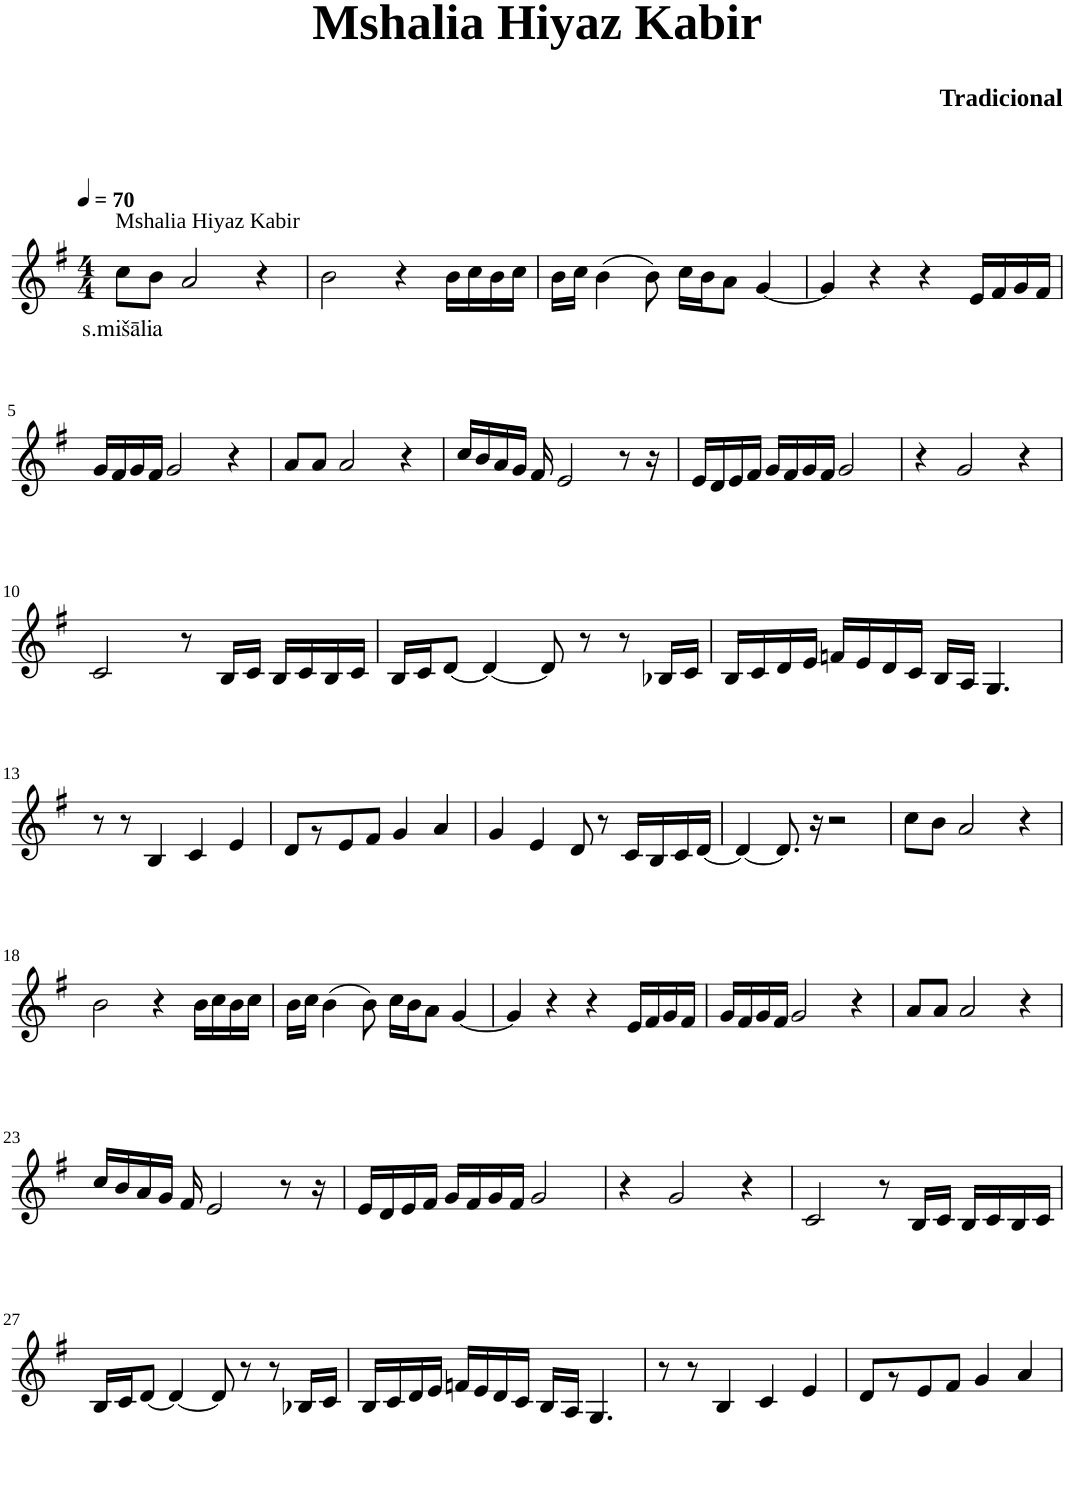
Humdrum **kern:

**kern	**text
*part1	*part1
*staff1	*staff1
*I"Violin	*
*clefG2	*
*k[f#]	*
*G:	*
*M4/4	*
*MM70	*
=1	=1
!LO:TX:a:t=Mshalia Hiyaz Kabir	!
!	!LO:LY:b
8cc\L	s.mišālia
8b\J	.
2a/	.
4r	.
=2	=2
2b\	.
4r	.
16b\LL	.
16cc\	.
16b\	.
16cc\JJ	.
=3	=3
16b\LL	.
16cc\JJ	.
(4b\	.
8b\)	.
16cc\LL	.
16b\J	.
8a\J	.
[4g/	.
=4	=4
4g/]	.
4r	.
4r	.
16e/LL	.
16f#/	.
16g/	.
16f#/JJ	.
!!LO:LB:g=z
=5	=5
16g/LL	.
16f#/	.
16g/	.
16f#/JJ	.
2g/	.
4r	.
=6	=6
8a/L	.
8a/J	.
2a/	.
4r	.
=7	=7
16cc/LL	.
16b/	.
16a/	.
16g/JJ	.
16f#/	.
2e/	.
8r	.
16r	.
=8	=8
16e/LL	.
16d/	.
16e/	.
16f#/JJ	.
16g/LL	.
16f#/	.
16g/	.
16f#/JJ	.
2g/	.
=9	=9
4r	.
2g/	.
4r	.
!!LO:LB:g=z
=10	=10
2c/	.
8r	.
16B/LL	.
16c/JJ	.
16B/LL	.
16c/	.
16B/	.
16c/JJ	.
=11	=11
16B/LL	.
16c/J	.
[8d/J	.
4d/_	.
8d/]	.
8r	.
8r	.
16B-X/LL	.
16c/JJ	.
=12	=12
16B/LL	.
16c/	.
16d/	.
16e/JJ	.
16fn/LL	.
16e/	.
16d/	.
16c/JJ	.
16B/LL	.
16A/JJ	.
4.G/	.
!!LO:LB:g=z
=13	=13
8r	.
8r	.
4B/	.
4c/	.
4e/	.
=14	=14
8d/L	.
8r	.
8e/	.
8f#/J	.
4g/	.
4a/	.
=15	=15
4g/	.
4e/	.
8d/	.
8r	.
16c/LL	.
16B/	.
16c/	.
[16d/JJ	.
=16	=16
4d/_	.
8.d/]	.
16r	.
2r	.
=17	=17
8cc\L	.
8b\J	.
2a/	.
4r	.
!!LO:LB:g=z
=18	=18
2b\	.
4r	.
16b\LL	.
16cc\	.
16b\	.
16cc\JJ	.
=19	=19
16b\LL	.
16cc\JJ	.
(4b\	.
8b\)	.
16cc\LL	.
16b\J	.
8a\J	.
[4g/	.
=20	=20
4g/]	.
4r	.
4r	.
16e/LL	.
16f#/	.
16g/	.
16f#/JJ	.
=21	=21
16g/LL	.
16f#/	.
16g/	.
16f#/JJ	.
2g/	.
4r	.
=22	=22
8a/L	.
8a/J	.
2a/	.
4r	.
!!LO:LB:g=z
=23	=23
16cc/LL	.
16b/	.
16a/	.
16g/JJ	.
16f#/	.
2e/	.
8r	.
16r	.
=24	=24
16e/LL	.
16d/	.
16e/	.
16f#/JJ	.
16g/LL	.
16f#/	.
16g/	.
16f#/JJ	.
2g/	.
=25	=25
4r	.
2g/	.
4r	.
=26	=26
2c/	.
8r	.
16B/LL	.
16c/JJ	.
16B/LL	.
16c/	.
16B/	.
16c/JJ	.
!!LO:LB:g=z
=27	=27
16B/LL	.
16c/J	.
[8d/J	.
4d/_	.
8d/]	.
8r	.
8r	.
16B-X/LL	.
16c/JJ	.
=28	=28
16B/LL	.
16c/	.
16d/	.
16e/JJ	.
16fn/LL	.
16e/	.
16d/	.
16c/JJ	.
16B/LL	.
16A/JJ	.
4.G/	.
=29	=29
8r	.
8r	.
4B/	.
4c/	.
4e/	.
=30	=30
8d/L	.
8r	.
8e/	.
8f#/J	.
4g/	.
4a/	.
=	=
*-	*-
